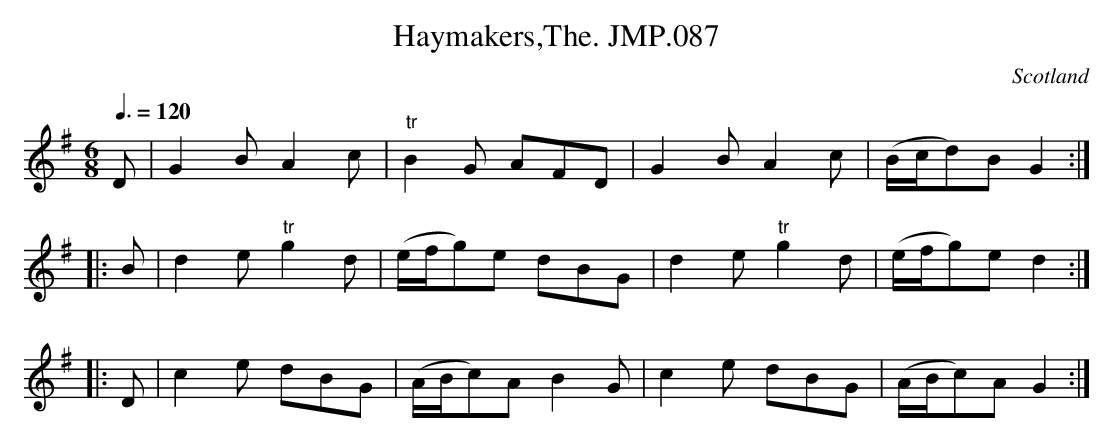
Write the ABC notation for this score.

X:1
T:Haymakers,The. JMP.087
M:6/8
L:1/8
Q:3/8=120
O:Scotland
notC:"Strabane May 12th 1800"
K:G major
D | G2BA2c | "tr"B2G AFD | G2BA2c | (B/c/d)B G2 :|!
|:B | d2e"tr"g2d | (e/f/g)e dBG | d2e"tr"g2d |  (e/f/g)e d2 :|!
|:D | c2e dBG | (A/B/c)A B2G | c2e dBG |  (A/B/c)A G2 :|
